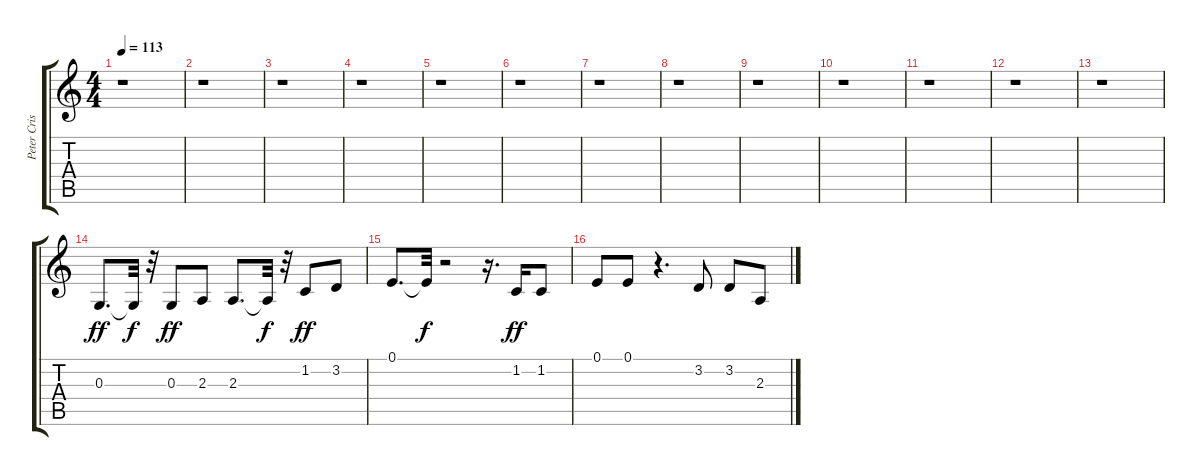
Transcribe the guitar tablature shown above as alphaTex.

\track ("Peter Criss" "Peter Cris") {instrument lead2sawtooth}
\staff {score tabs}
\tuning (E4 B3 G3 D3 A2 E2) {hide}
\ts (4 4)
\tempo 113
\clef g2
\ks c
r.1{dy f} |
r.1 |
r.1 |
r.1 |
r.1 |
r.1 |
r.1 |
r.1 |
r.1 |
r.1 |
r.1 |
r.1 |
r.1 |
0.3.8{d dy ff} 0.3{t}.32{dy f} r.32 0.3.8{dy ff} 2.3.8 2.3.8{d} 2.3{t}.32{dy f} r.32 1.2.8{dy ff} 3.2.8 |
0.1.8{d} 0.1{t}.32{dy f} r.2 r.16{d} 1.2.16{dy ff} 1.2.8 |
0.1.8 0.1.8 r.4{d} 3.2.8 3.2.8 2.3.8
